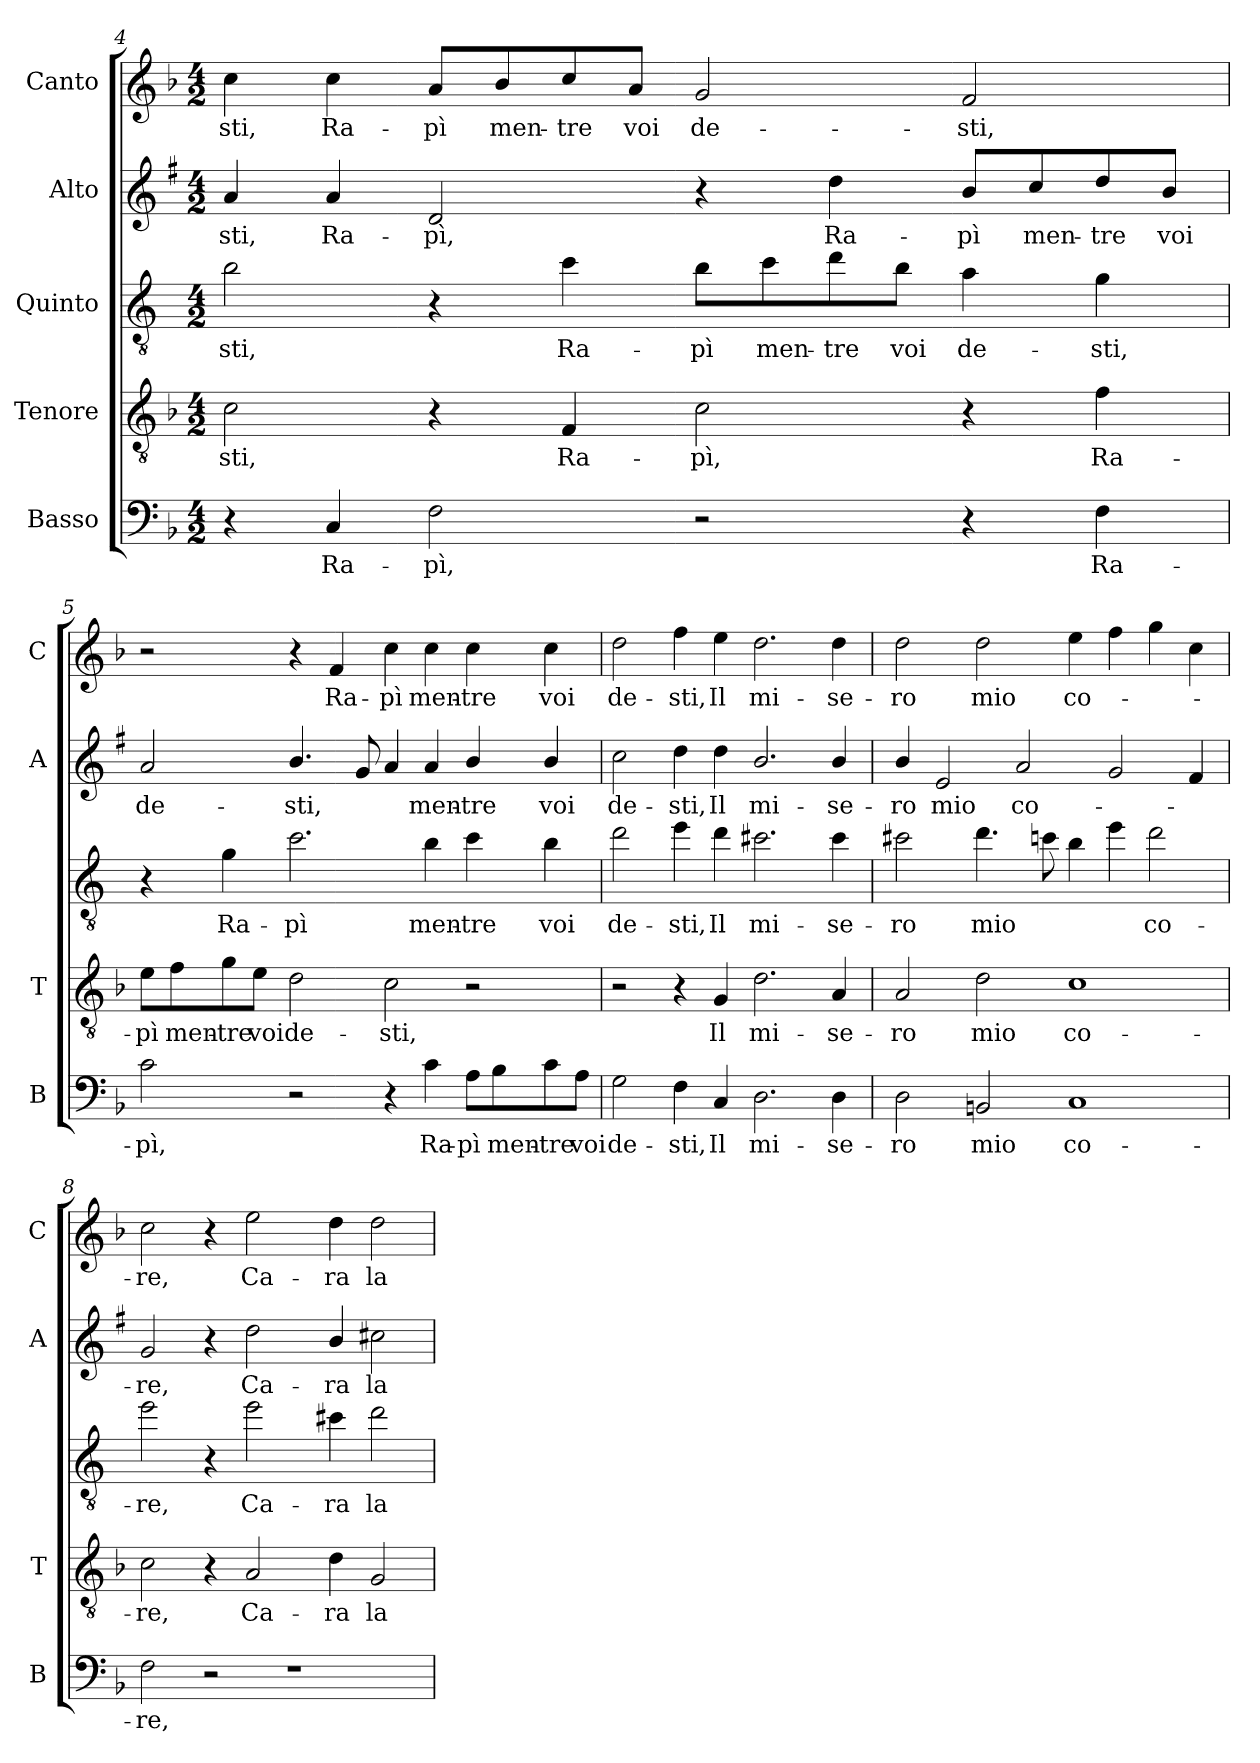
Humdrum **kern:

**kern	**text	**kern	**text	**kern	**text	**kern	**text	**kern	**text
*part5	*part5	*part4	*part4	*part3	*part3	*part2	*part2	*part1	*part1
*staff5	*staff5	*staff4	*staff4	*staff3	*staff3	*staff2	*staff2	*staff1	*staff1
*I"Basso	*	*I"Tenore	*	*I"Quinto	*	*I"Alto	*	*I"Canto	*
*I'B	*	*I'T	*	*	*	*I'A	*	*I'C	*
!!LO:LB:g=z
*clefF4	*	*clefGv2	*	*clefGv2	*	*clefG2	*	*clefG2	*
*	*	*	*	*ITrd4c7	*	*ITrd1c2	*	*	*
*k[b-]	*	*k[b-]	*	*k[b-]	*	*k[b-]	*	*k[b-]	*
*F:	*	*F:	*	*F:	*	*F:	*	*F:	*
*M4/2	*	*M4/2	*	*M4/2	*	*M4/2	*	*M4/2	*
=4	=4	=4	=4	=4	=4	=4	=4	=4	=4
!	!	!	!LO:LY:b	!	!LO:LY:b	!	!LO:LY:b	!	!LO:LY:b
4r	.	2c\	-sti,	2e\	-sti,	4g/	-sti,	4cc\	-sti,
!	!LO:LY:b	!	!	!	!	!	!LO:LY:b	!	!LO:LY:b
4C/	Ra-	.	.	.	.	4g/	Ra-	4cc\	Ra-
!	!LO:LY:b	!	!	!	!	!	!LO:LY:b	!	!LO:LY:b
2F\	-pì,	4r	.	4r	.	2c/	-pì,	8a/L	-pì
!	!	!	!	!	!	!	!	!	!LO:LY:b
.	.	.	.	.	.	.	.	8b-/	men-
!	!	!	!LO:LY:b	!	!LO:LY:b	!	!	!	!LO:LY:b
.	.	4F/	Ra-	4f\	Ra-	.	.	8cc/	-tre
!	!	!	!	!	!	!	!	!	!LO:LY:b
.	.	.	.	.	.	.	.	8a/J	voi
!	!	!	!LO:LY:b	!	!LO:LY:b	!	!	!	!LO:LY:b
2r	.	2c\	-pì,	8e\L	-pì	4r	.	2g/	de-
!	!	!	!	!	!LO:LY:b	!	!	!	!
.	.	.	.	8f\	men-	.	.	.	.
!	!	!	!	!	!LO:LY:b	!	!LO:LY:b	!	!
.	.	.	.	8g\	-tre	4cc\	Ra-	.	.
!	!	!	!	!	!LO:LY:b	!	!	!	!
.	.	.	.	8e\J	voi	.	.	.	.
!	!	!	!	!	!LO:LY:b	!	!LO:LY:b	!	!LO:LY:b
4r	.	4r	.	4d\	de-	8a/L	-pì	2f/	-sti,
!	!	!	!	!	!	!	!LO:LY:b	!	!
.	.	.	.	.	.	8b-/	men-	.	.
!	!LO:LY:b	!	!LO:LY:b	!	!LO:LY:b	!	!LO:LY:b	!	!
4F\	Ra-	4f\	Ra-	4c\	-sti,	8cc/	-tre	.	.
!	!	!	!	!	!	!	!LO:LY:b	!	!
.	.	.	.	.	.	8a/J	voi	.	.
=5	=5	=5	=5	=5	=5	=5	=5	=5	=5
!	!LO:LY:b	!	!LO:LY:b	!	!	!	!LO:LY:b	!	!
2c\	-pì,	8e\L	-pì	4r	.	2g/	de-	2r	.
!	!	!	!LO:LY:b	!	!	!	!	!	!
.	.	8f\	men-	.	.	.	.	.	.
!	!	!	!LO:LY:b	!	!LO:LY:b	!	!	!	!
.	.	8g\	-tre	4c\	Ra-	.	.	.	.
!	!	!	!LO:LY:b	!	!	!	!	!	!
.	.	8e\J	voi	.	.	.	.	.	.
!	!	!	!LO:LY:b	!	!LO:LY:b	!	!LO:LY:b	!	!
2r	.	2d\	de-	2.f\	-pì	4.a/	-sti,	4r	.
!	!	!	!	!	!	!	!	!	!LO:LY:b
.	.	.	.	.	.	.	.	4f/	Ra-
.	.	.	.	.	.	8f/	.	.	.
!	!	!	!LO:LY:b	!	!	!	!	!	!LO:LY:b
4r	.	2c\	-sti,	.	.	4g/	.	4cc\	-pì
!	!LO:LY:b	!	!	!	!LO:LY:b	!	!LO:LY:b	!	!LO:LY:b
4c\	Ra-	.	.	4e\	men-	4g/	men-	4cc\	men-
!	!LO:LY:b	!	!	!	!LO:LY:b	!	!LO:LY:b	!	!LO:LY:b
8A\L	-pì	2r	.	4f\	-tre	4a/	-tre	4cc\	-tre
!	!LO:LY:b	!	!	!	!	!	!	!	!
8B-\	men-	.	.	.	.	.	.	.	.
!	!LO:LY:b	!	!	!	!LO:LY:b	!	!LO:LY:b	!	!LO:LY:b
8c\	-tre	.	.	4e\	voi	4a/	voi	4cc\	voi
!	!LO:LY:b	!	!	!	!	!	!	!	!
8A\J	voi	.	.	.	.	.	.	.	.
=6	=6	=6	=6	=6	=6	=6	=6	=6	=6
!	!LO:LY:b	!	!	!	!LO:LY:b	!	!LO:LY:b	!	!LO:LY:b
2G\	de-	2r	.	2g\	de-	2b-\	de-	2dd\	de-
!	!LO:LY:b	!	!	!	!LO:LY:b	!	!LO:LY:b	!	!LO:LY:b
4F\	-sti,	4r	.	4a\	-sti,	4cc\	-sti,	4ff\	-sti,
!	!LO:LY:b	!	!LO:LY:b	!	!LO:LY:b	!	!LO:LY:b	!	!LO:LY:b
4C/	Il	4G/	Il	4g\	Il	4cc\	Il	4ee\	Il
!	!LO:LY:b	!	!LO:LY:b	!	!LO:LY:b	!	!LO:LY:b	!	!LO:LY:b
2.D\	mi-	2.d\	mi-	2.f#X\	mi-	2.a/	mi-	2.dd\	mi-
!	!LO:LY:b	!	!LO:LY:b	!	!LO:LY:b	!	!LO:LY:b	!	!LO:LY:b
4D\	-se-	4A/	-se-	4f#\	-se-	4a/	-se-	4dd\	-se-
!!LO:LB:g=z
=7	=7	=7	=7	=7	=7	=7	=7	=7	=7
!	!LO:LY:b	!	!LO:LY:b	!	!LO:LY:b	!	!LO:LY:b	!	!LO:LY:b
2D\	-ro	2A/	-ro	2f#X\	-ro	4a/	-ro	2dd\	-ro
!	!	!	!	!	!	!	!LO:LY:b	!	!
.	.	.	.	.	.	2d/	mio	.	.
!	!LO:LY:b	!	!LO:LY:b	!	!LO:LY:b	!	!	!	!LO:LY:b
2BBn/	mio	2d\	mio	4.g\	mio	.	.	2dd\	mio
!	!	!	!	!	!	!	!LO:LY:b	!	!
.	.	.	.	.	.	2g/	co-	.	.
.	.	.	.	8fn\	.	.	.	.	.
!	!LO:LY:b	!	!LO:LY:b	!	!	!	!	!	!LO:LY:b
1C	co-	1c	co-	4e\	.	.	.	4ee\	co-
.	.	.	.	4a\	.	2f/	.	4ff\	.
!	!	!	!	!	!LO:LY:b	!	!	!	!
.	.	.	.	2g\	co-	.	.	4gg\	.
.	.	.	.	.	.	4e/	.	4cc\	.
=8	=8	=8	=8	=8	=8	=8	=8	=8	=8
!	!LO:LY:b	!	!LO:LY:b	!	!LO:LY:b	!	!LO:LY:b	!	!LO:LY:b
2F\	-re,	2c\	-re,	2a\	-re,	2f/	-re,	2cc\	-re,
2r	.	4r	.	4r	.	4r	.	4r	.
!	!	!	!LO:LY:b	!	!LO:LY:b	!	!LO:LY:b	!	!LO:LY:b
.	.	2A/	Ca-	2a\	Ca-	2cc\	Ca-	2ee\	Ca-
1r	.	.	.	.	.	.	.	.	.
!	!	!	!LO:LY:b	!	!LO:LY:b	!	!LO:LY:b	!	!LO:LY:b
.	.	4d\	-ra	4f#X\	-ra	4a/	-ra	4dd\	-ra
!	!	!	!LO:LY:b	!	!LO:LY:b	!	!LO:LY:b	!	!LO:LY:b
.	.	2G/	la-	2g\	la-	2bn\	la-	2dd\	la-
=	=	=	=	=	=	=	=	=	=
*-	*-	*-	*-	*-	*-	*-	*-	*-	*-
